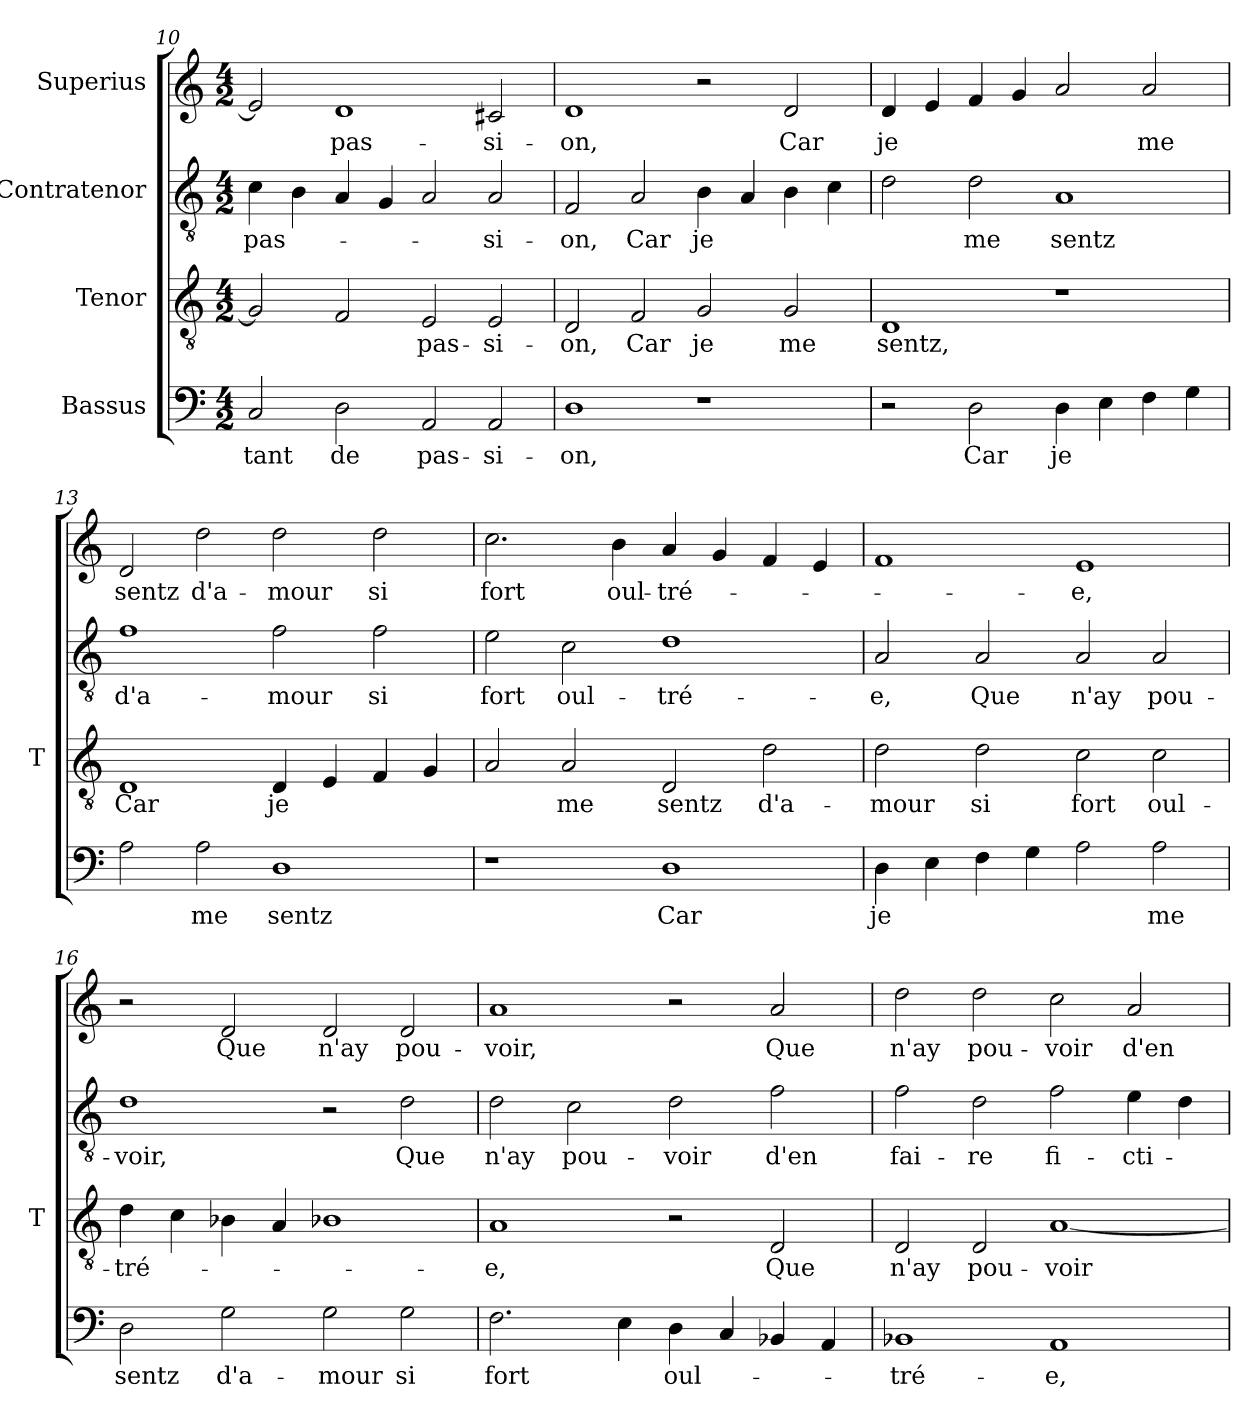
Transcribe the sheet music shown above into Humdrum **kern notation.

**kern	**text	**kern	**text	**kern	**text	**kern	**text
*part4	*part4	*part3	*part3	*part2	*part2	*part1	*part1
*staff4	*staff4	*staff3	*staff3	*staff2	*staff2	*staff1	*staff1
*I"Bassus	*	*I"Tenor	*	*I"Contratenor	*	*I"Superius	*
*	*	*I'T	*	*	*	*	*
*clefF4	*	*clefGv2	*	*clefGv2	*	*clefG2	*
*k[]	*	*k[]	*	*k[]	*	*k[]	*
*M4/2	*	*M4/2	*	*M4/2	*	*M4/2	*
=10	=10	=10	=10	=10	=10	=10	=10
2C	-tant	2G]	.	4c	pas-	2e]	.
.	.	.	.	4B	.	.	.
2D	-de	2F	.	4A	.	1d	pas-
.	.	.	.	4G	.	.	.
2AA	pas-	2E	pas-	2A	.	.	.
2AA	si-	2E	si-	2A	si-	2c#X	si-
=11	=11	=11	=11	=11	=11	=11	=11
1D	-on,	2D	-on,	2F	-on,	1d	-on,
.	.	2F	-Car	2A	-Car	.	.
1r	.	2G	-je	4B	-je	2r	.
.	.	.	.	4A	.	.	.
.	.	2G	-me	4B	.	2d	-Car
.	.	.	.	4c	.	.	.
=12	=12	=12	=12	=12	=12	=12	=12
2r	.	1D	-sentz,	2d	.	4d	-je
.	.	.	.	.	.	4e	.
2D	-Car	.	.	2d	-me	4f	.
.	.	.	.	.	.	4g	.
4D	-je	1r	.	1A	-sentz	2a	.
4E	.	.	.	.	.	.	.
4F	.	.	.	.	.	2a	-me
4G	.	.	.	.	.	.	.
=13	=13	=13	=13	=13	=13	=13	=13
2A	.	1D	-Car	1f	d'a-	2d	-sentz
2A	-me	.	.	.	.	2dd	d'a-
1D	-sentz	4D	-je	2f	-mour	2dd	-mour
.	.	4E	.	.	.	.	.
.	.	4F	.	2f	-si	2dd	-si
.	.	4G	.	.	.	.	.
=14	=14	=14	=14	=14	=14	=14	=14
1r	.	2A	.	2e	-fort	2.cc	-fort
.	.	2A	-me	2c	oul-	.	.
.	.	.	.	.	.	4b	oul-
1D	-Car	2D	-sentz	1d	tré-	4a	tré-
.	.	.	.	.	.	4g	.
.	.	2d	d'a-	.	.	4f	.
.	.	.	.	.	.	4e	.
=15	=15	=15	=15	=15	=15	=15	=15
4D	-je	2d	-mour	2A	-e,	1f	.
4E	.	.	.	.	.	.	.
4F	.	2d	-si	2A	-Que	.	.
4G	.	.	.	.	.	.	.
2A	.	2c	-fort	2A	-n'ay	1e	-e,
2A	-me	2c	oul-	2A	pou-	.	.
=16	=16	=16	=16	=16	=16	=16	=16
2D	-sentz	4d	tré-	1d	-voir,	2r	.
.	.	4c	.	.	.	.	.
2G	d'a-	4B-X	.	.	.	2d	-Que
.	.	4A	.	.	.	.	.
2G	-mour	1B-X	.	2r	.	2d	-n'ay
2G	-si	.	.	2d	-Que	2d	pou-
=17	=17	=17	=17	=17	=17	=17	=17
2.F	-fort	1A	-e,	2d	-n'ay	1a	-voir,
.	.	.	.	2c	pou-	.	.
4E	.	.	.	.	.	.	.
4D	oul-	2r	.	2d	-voir	2r	.
4C	.	.	.	.	.	.	.
4BB-X	.	2D	-Que	2f	-d'en	2a	-Que
4AA	.	.	.	.	.	.	.
=18	=18	=18	=18	=18	=18	=18	=18
1BB-X	tré-	2D	-n'ay	2f	fai-	2dd	-n'ay
.	.	2D	pou-	2d	-re	2dd	pou-
1AA	-e,	[1A	-voir	2f	fi-	2cc	-voir
.	.	.	.	4e	cti-	2a	-d'en
.	.	.	.	4d	.	.	.
=	=	=	=	=	=	=	=
*-	*-	*-	*-	*-	*-	*-	*-
